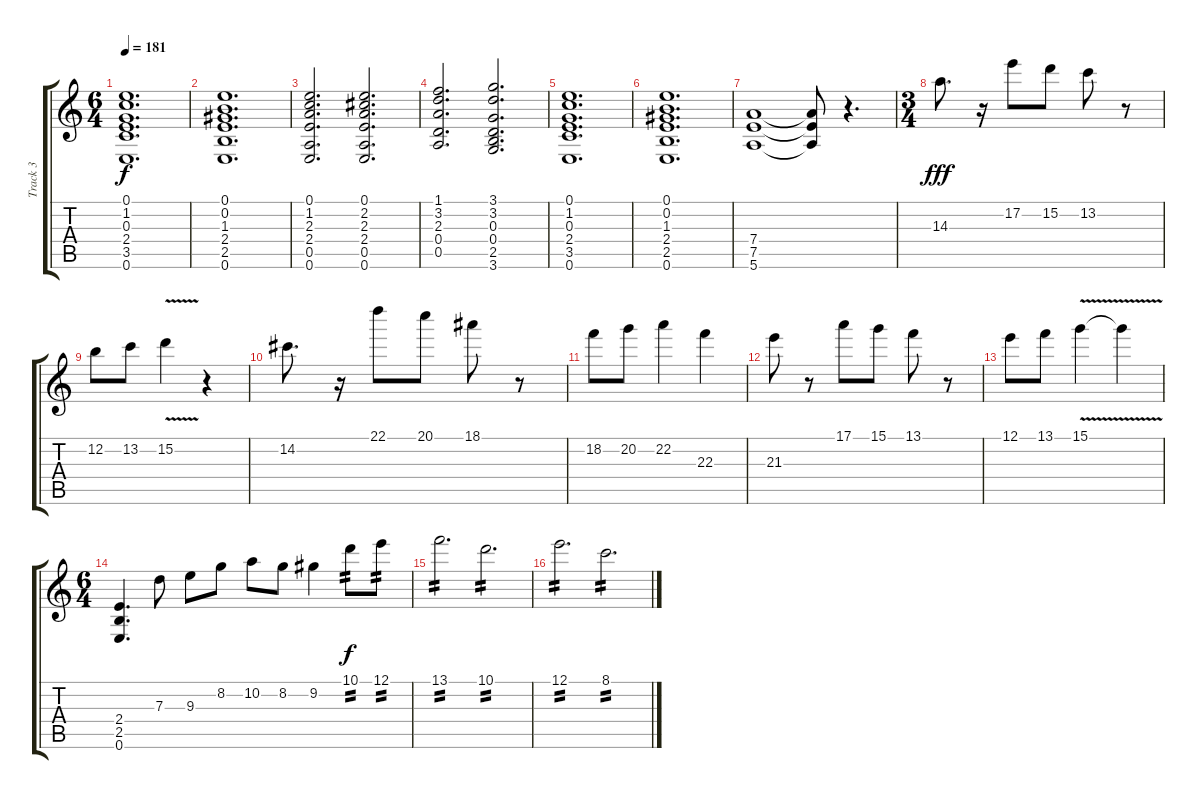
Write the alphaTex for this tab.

\track ("Track 3" "Track 3") {instrument distortionguitar}
\staff {score tabs}
\tuning (E4 B3 G3 D3 A2 E2) {hide}
\ts (6 4)
\tempo 181
\clef g2
\ks c
(0.1 1.2 0.3 2.4 3.5 0.6).1{d dy f} |
(0.1 0.2 1.3 2.4 2.5 0.6).1{d} |
(0.1 1.2 2.3 2.4 0.5 0.6).2{d} (0.1 2.2 2.3 2.4 0.5 0.6).2{d} |
(1.1 3.2 2.3 0.4 0.5).2{d} (3.1 3.2 0.3 0.4 2.5 3.6).2{d} |
(0.1 1.2 0.3 2.4 3.5 0.6).1{d} |
(0.1 0.2 1.3 2.4 2.5 0.6).1{d} |
(7.4 7.5 5.6).1 (7.4{t} 7.5{t} 5.6{t}).8 r.4{d} |
\ts (3 4)
14.3.8{d dy fff} r.16 17.2.8 15.2.8 13.2.8 r.8 |
12.2.8 13.2.8 15.2{v}.4 r.4 |
14.2.8{d} r.16 22.1.8 20.1.8 18.1.8 r.8 |
18.2.8 20.2.8 22.2.4 22.3.4 |
21.3.8 r.8 17.1.8 15.1.8 13.1.8 r.8 |
12.1.8 13.1.8 15.1{v}.4 15.1{t}.4 |
\ts (6 4)
(2.4 2.5 0.6).4{d} 7.3.8 9.3.8 8.2.8 10.2.8 8.2.8 9.2.4 10.1.8{tp 2 dy f volume 16} 12.1.8{tp 2} |
13.1.2{d tp 2} 10.1.2{d tp 2} |
12.1.2{d tp 2} 8.1.2{d tp 2}
